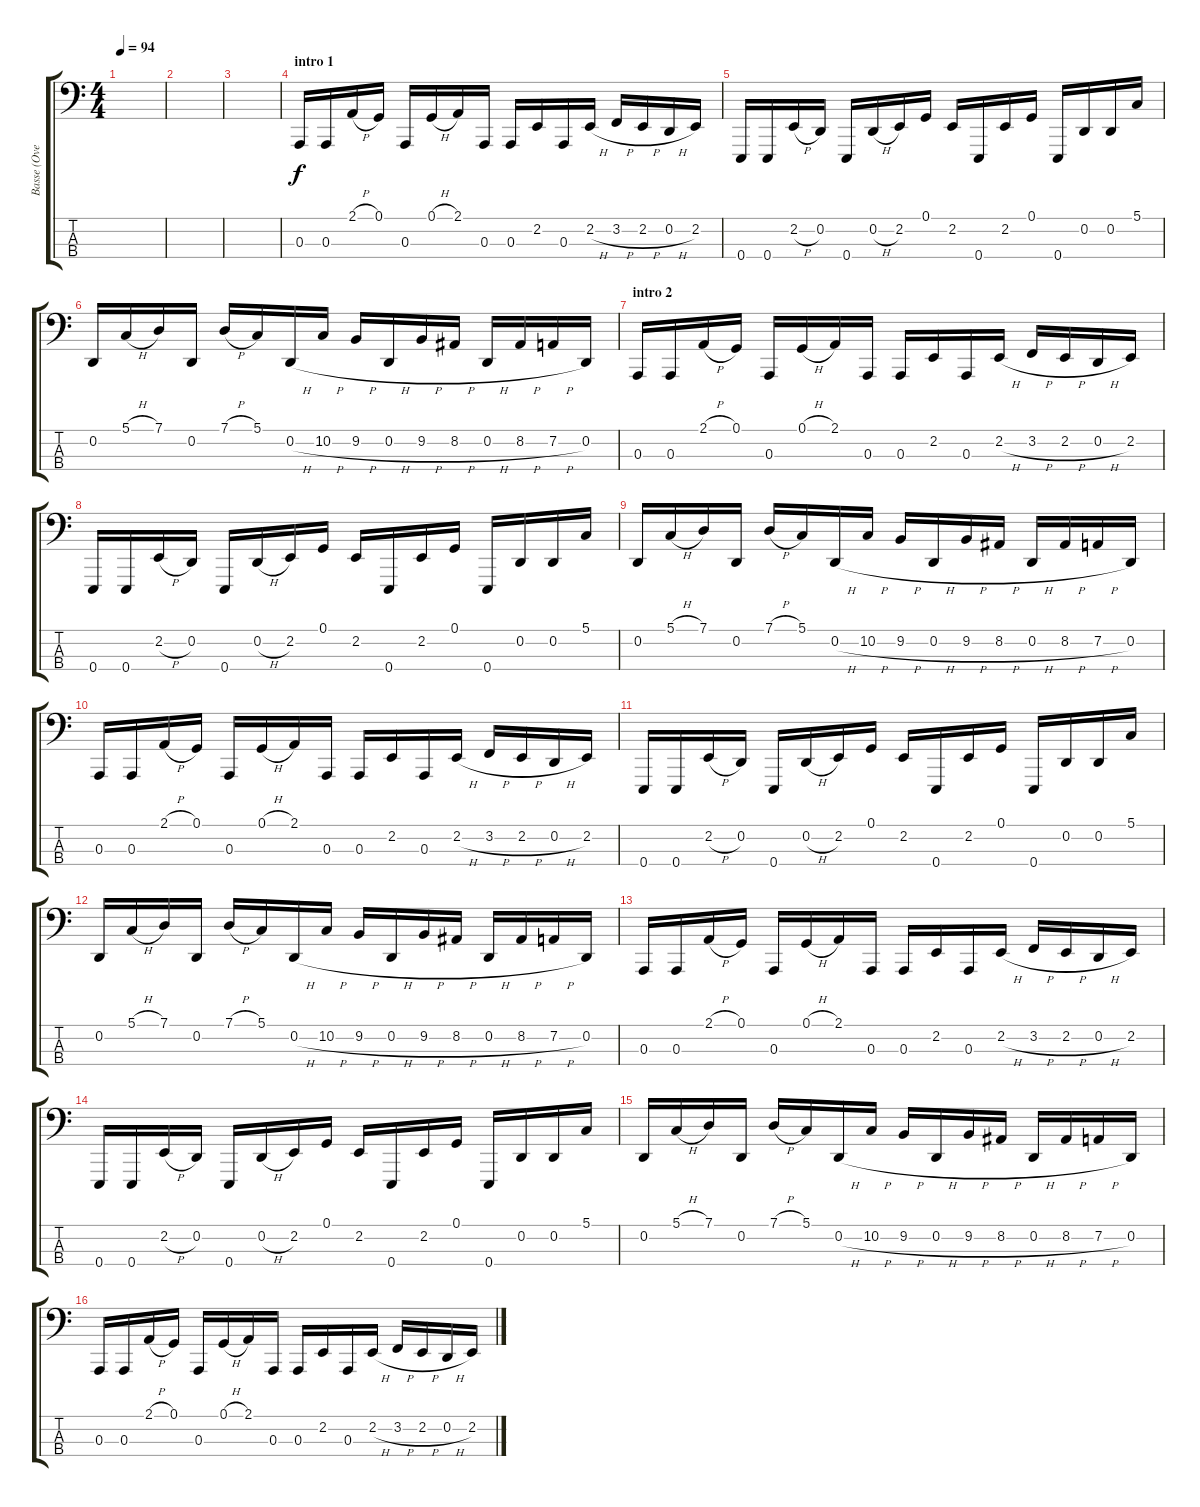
\track ("Basse (Overdub)" "Basse (Ove") {instrument lead1square}
\staff {score tabs}
\tuning (G2 D2 A1 E1) {hide}
\ts (4 4)
\tempo 94
\clef f4
\ks c
|
|
|
\section ("" "intro 1")
0.3.16 0.3.16 2.1{h}.16 0.1.16 0.3.16 0.1{h}.16 2.1.16 0.3.16 0.3.16 2.2.16 0.3.16 2.2{h}.16 3.2{h}.16 2.2{h}.16 0.2{h}.16 2.2.16 |
0.4.16 0.4.16 2.2{h}.16 0.2.16 0.4.16 0.2{h}.16 2.2.16 0.1.16 2.2.16 0.4.16 2.2.16 0.1.16 0.4.16 0.2.16 0.2.16 5.1.16 |
0.2.16 5.1{h}.16 7.1.16 0.2.16 7.1{h}.16 5.1.16 0.2{h}.16 10.2{h}.16 9.2{h}.16 0.2{h}.16 9.2{h}.16 8.2{h}.16 0.2{h}.16 8.2{h}.16 7.2{h}.16 0.2.16 |
\section ("" "intro 2")
0.3.16 0.3.16 2.1{h}.16 0.1.16 0.3.16 0.1{h}.16 2.1.16 0.3.16 0.3.16 2.2.16 0.3.16 2.2{h}.16 3.2{h}.16 2.2{h}.16 0.2{h}.16 2.2.16 |
0.4.16 0.4.16 2.2{h}.16 0.2.16 0.4.16 0.2{h}.16 2.2.16 0.1.16 2.2.16 0.4.16 2.2.16 0.1.16 0.4.16 0.2.16 0.2.16 5.1.16 |
0.2.16 5.1{h}.16 7.1.16 0.2.16 7.1{h}.16 5.1.16 0.2{h}.16 10.2{h}.16 9.2{h}.16 0.2{h}.16 9.2{h}.16 8.2{h}.16 0.2{h}.16 8.2{h}.16 7.2{h}.16 0.2.16 |
0.3.16 0.3.16 2.1{h}.16 0.1.16 0.3.16 0.1{h}.16 2.1.16 0.3.16 0.3.16 2.2.16 0.3.16 2.2{h}.16 3.2{h}.16 2.2{h}.16 0.2{h}.16 2.2.16 |
0.4.16 0.4.16 2.2{h}.16 0.2.16 0.4.16 0.2{h}.16 2.2.16 0.1.16 2.2.16 0.4.16 2.2.16 0.1.16 0.4.16 0.2.16 0.2.16 5.1.16 |
0.2.16 5.1{h}.16 7.1.16 0.2.16 7.1{h}.16 5.1.16 0.2{h}.16 10.2{h}.16 9.2{h}.16 0.2{h}.16 9.2{h}.16 8.2{h}.16 0.2{h}.16 8.2{h}.16 7.2{h}.16 0.2.16 |
0.3.16 0.3.16 2.1{h}.16 0.1.16 0.3.16 0.1{h}.16 2.1.16 0.3.16 0.3.16 2.2.16 0.3.16 2.2{h}.16 3.2{h}.16 2.2{h}.16 0.2{h}.16 2.2.16 |
0.4.16 0.4.16 2.2{h}.16 0.2.16 0.4.16 0.2{h}.16 2.2.16 0.1.16 2.2.16 0.4.16 2.2.16 0.1.16 0.4.16 0.2.16 0.2.16 5.1.16 |
0.2.16 5.1{h}.16 7.1.16 0.2.16 7.1{h}.16 5.1.16 0.2{h}.16 10.2{h}.16 9.2{h}.16 0.2{h}.16 9.2{h}.16 8.2{h}.16 0.2{h}.16 8.2{h}.16 7.2{h}.16 0.2.16 |
0.3.16 0.3.16 2.1{h}.16 0.1.16 0.3.16 0.1{h}.16 2.1.16 0.3.16 0.3.16 2.2.16 0.3.16 2.2{h}.16 3.2{h}.16 2.2{h}.16 0.2{h}.16 2.2.16
